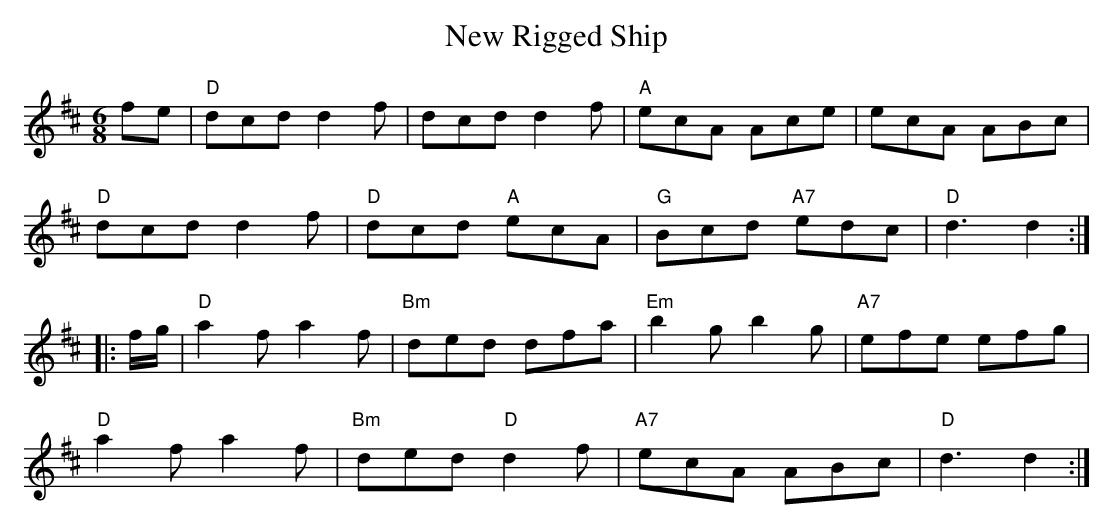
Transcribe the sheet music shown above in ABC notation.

X:1
T:New Rigged Ship
M:6/8
K:D
fe|"D"dcd d2f|dcd d2f|"A"ecA Ace|ecA ABc|
"D"dcd d2f|"D"dcd "A"ecA|"G"Bcd "A7"edc|"D"d3 d2:|
|:f/2g/2|"D"a2f a2f|"Bm"ded dfa|"Em"b2g b2g|"A7"efe efg|
"D"a2f a2f|"Bm"ded "D"d2f|"A7"ecA ABc|"D"d3 d2:|
